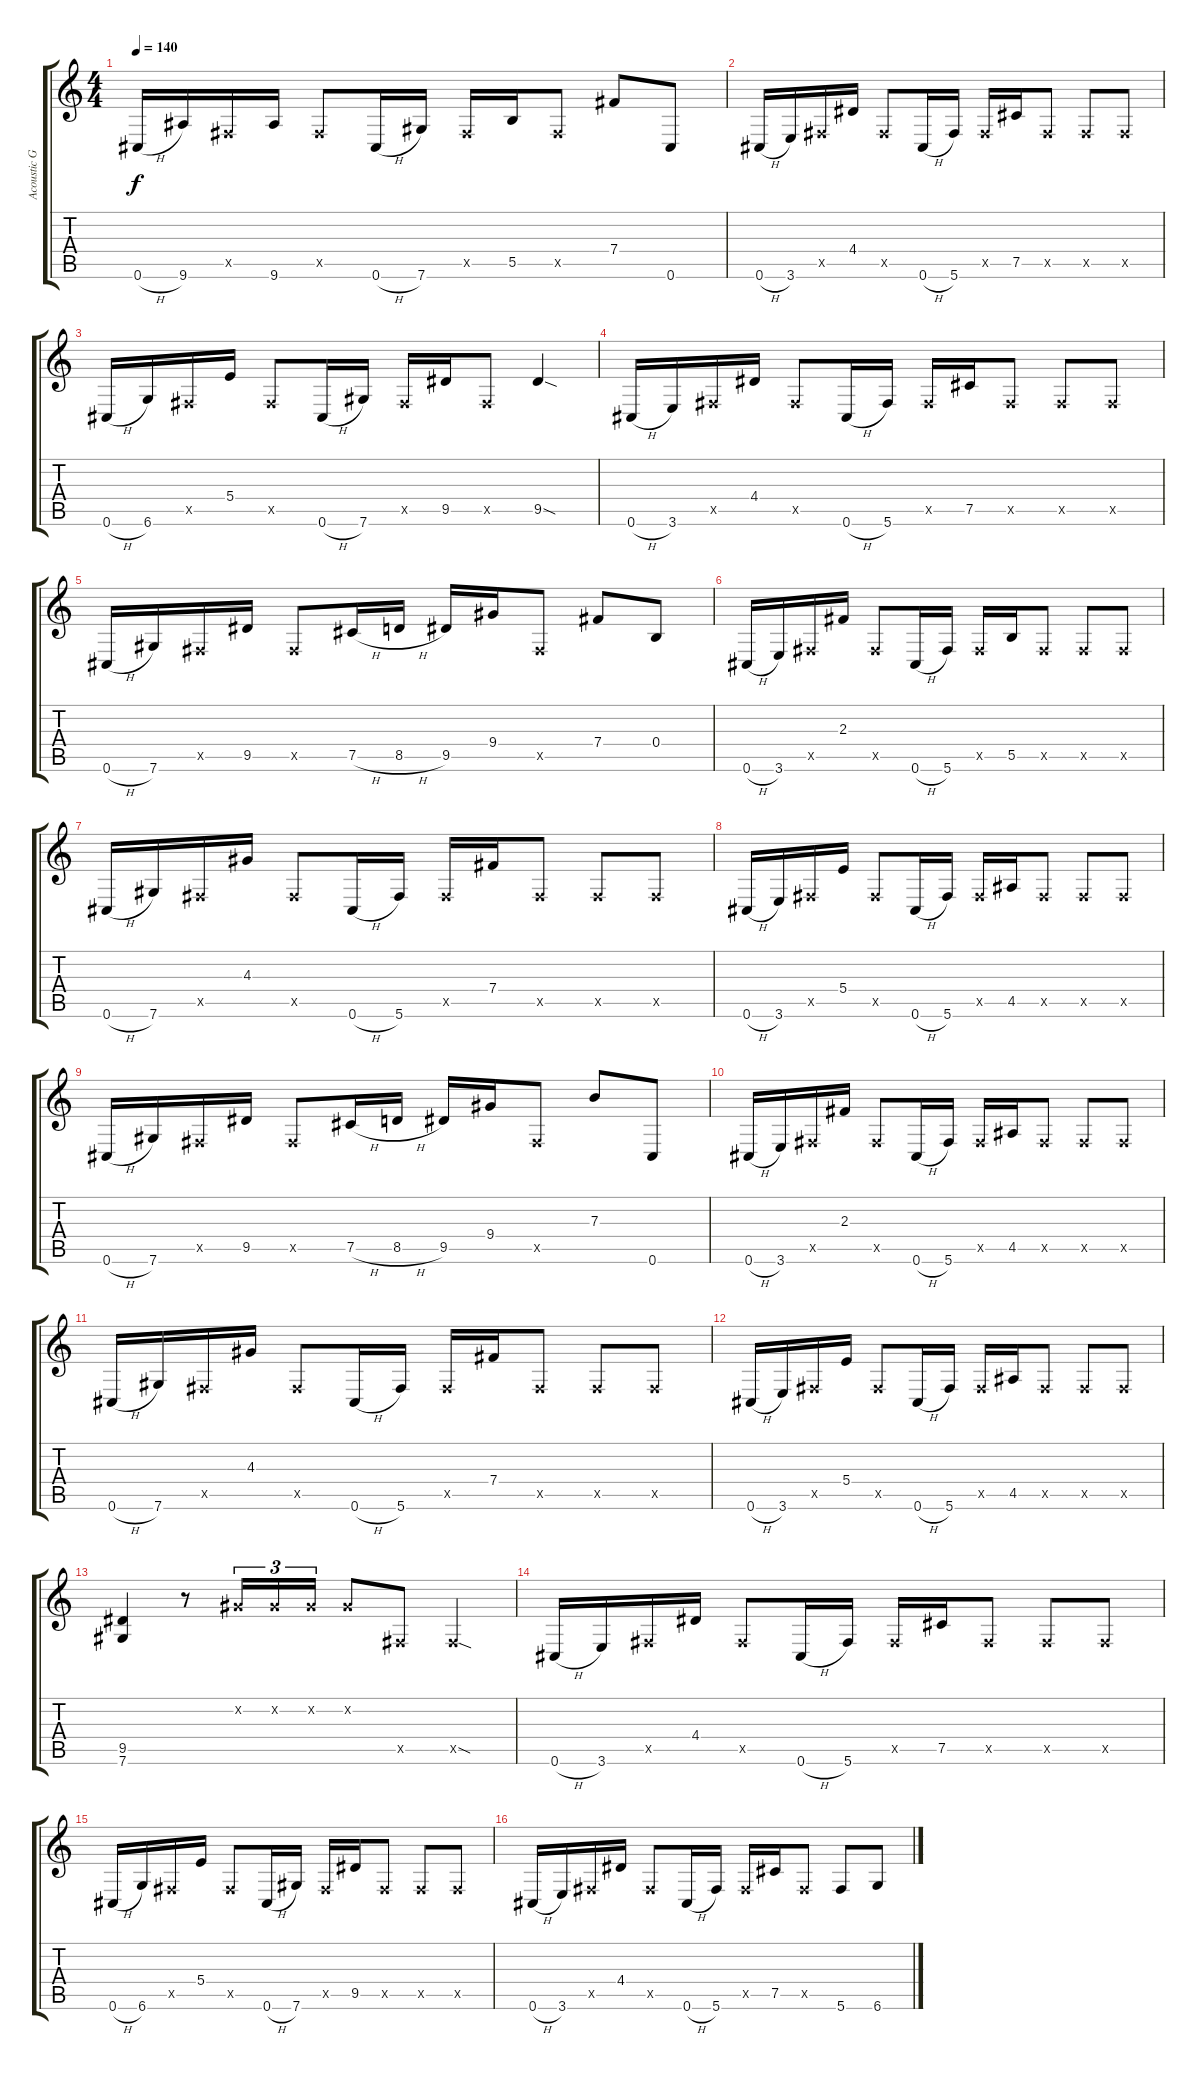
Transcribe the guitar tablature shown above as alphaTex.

\track ("Acoustic Guitar 2" "Acoustic G") {instrument acousticguitarsteel}
\staff {score tabs}
\tuning (Db4 Ab3 E3 B2 Gb2 Db2) {hide}
\ts (4 4)
\tempo 140
\clef g2
\ks c
0.6{h}.16{dy f} 9.6.16 0.5{x}.16 9.6.16 0.5{x}.8 0.6{h}.16 7.6.16 0.5{x}.16 5.5.16 0.5{x}.8 7.4.8 0.6.8 |
0.6{h}.16 3.6.16 0.5{x}.16 4.4.16 0.5{x}.8 0.6{h}.16 5.6.16 0.5{x}.16 7.5.16 0.5{x}.8 0.5{x}.8 0.5{x}.8 |
0.6{h}.16 6.6.16 0.5{x}.16 5.4.16 0.5{x}.8 0.6{h}.16 7.6.16 0.5{x}.16 9.5.16 0.5{x}.8 9.5{sod}.4 |
0.6{h}.16 3.6.16 0.5{x}.16 4.4.16 0.5{x}.8 0.6{h}.16 5.6.16 0.5{x}.16 7.5.16 0.5{x}.8 0.5{x}.8 0.5{x}.8 |
0.6{h}.16 7.6.16 0.5{x}.16 9.5.16 0.5{x}.8 7.5{h}.16 8.5{h}.16 9.5.16 9.4.16 0.5{x}.8 7.4.8 0.4.8 |
0.6{h}.16 3.6.16 0.5{x}.16 2.3.16 0.5{x}.8 0.6{h}.16 5.6.16 0.5{x}.16 5.5.16 0.5{x}.8 0.5{x}.8 0.5{x}.8 |
0.6{h}.16 7.6.16 0.5{x}.16 4.3.16 0.5{x}.8 0.6{h}.16 5.6.16 0.5{x}.16 7.4.16 0.5{x}.8 0.5{x}.8 0.5{x}.8 |
0.6{h}.16 3.6.16 0.5{x}.16 5.4.16 0.5{x}.8 0.6{h}.16 5.6.16 0.5{x}.16 4.5.16 0.5{x}.8 0.5{x}.8 0.5{x}.8 |
0.6{h}.16 7.6.16 0.5{x}.16 9.5.16 0.5{x}.8 7.5{h}.16 8.5{h}.16 9.5.16 9.4.16 0.5{x}.8 7.3.8 0.6.8 |
0.6{h}.16 3.6.16 0.5{x}.16 2.3.16 0.5{x}.8 0.6{h}.16 5.6.16 0.5{x}.16 4.5.16 0.5{x}.8 0.5{x}.8 0.5{x}.8 |
0.6{h}.16 7.6.16 0.5{x}.16 4.3.16 0.5{x}.8 0.6{h}.16 5.6.16 0.5{x}.16 7.4.16 0.5{x}.8 0.5{x}.8 0.5{x}.8 |
0.6{h}.16 3.6.16 0.5{x}.16 5.4.16 0.5{x}.8 0.6{h}.16 5.6.16 0.5{x}.16 4.5.16 0.5{x}.8 0.5{x}.8 0.5{x}.8 |
(9.5 7.6).4 r.8 0.2{x}.16{tu (3 2)} 0.2{x}.16{tu (3 2)} 0.2{x}.16{tu (3 2)} 0.2{x}.8 0.5{x}.8 0.5{sod x}.4 |
0.6{h}.16 3.6.16 0.5{x}.16 4.4.16 0.5{x}.8 0.6{h}.16 5.6.16 0.5{x}.16 7.5.16 0.5{x}.8 0.5{x}.8 0.5{x}.8 |
0.6{h}.16 6.6.16 0.5{x}.16 5.4.16 0.5{x}.8 0.6{h}.16 7.6.16 0.5{x}.16 9.5.16 0.5{x}.8 0.5{x}.8 0.5{x}.8 |
0.6{h}.16 3.6.16 0.5{x}.16 4.4.16 0.5{x}.8 0.6{h}.16 5.6.16 0.5{x}.16 7.5.16 0.5{x}.8 5.6.8 6.6.8
